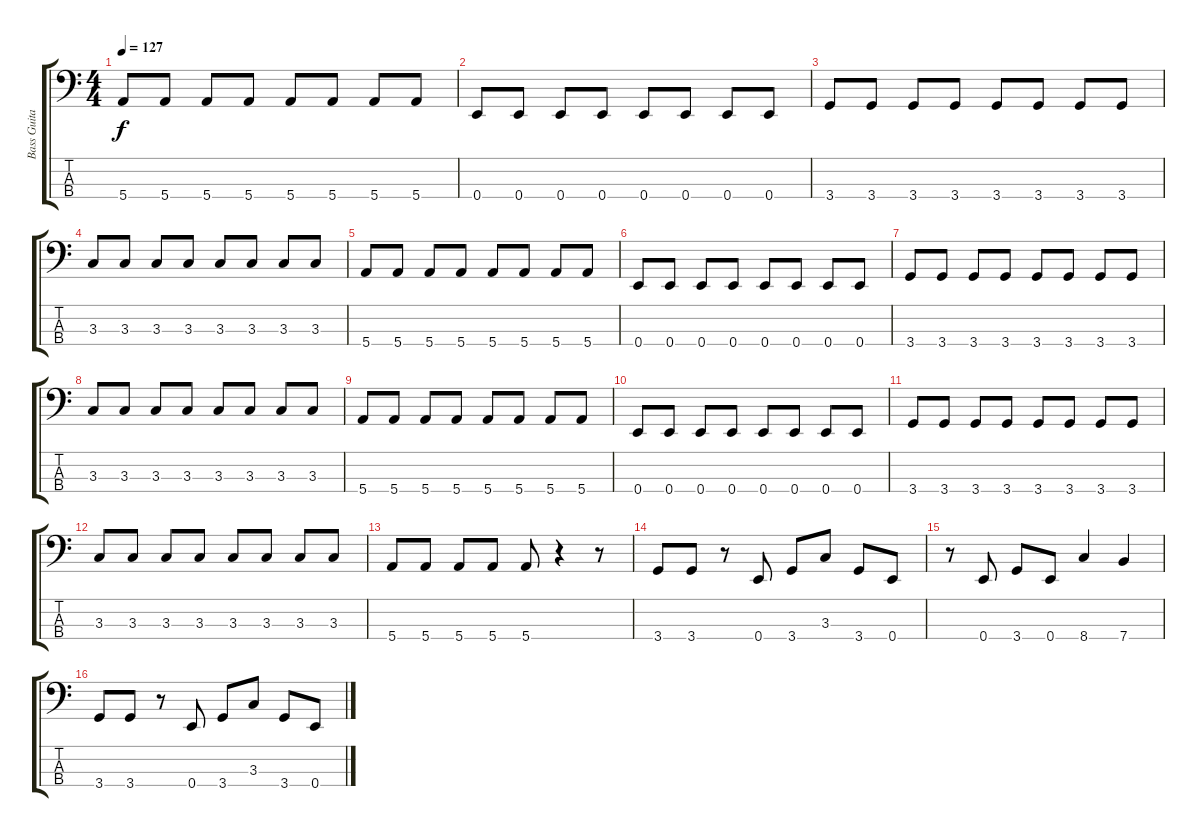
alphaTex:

\track ("Bass Guitar" "Bass Guita") {instrument electricbassfinger}
\staff {score tabs}
\tuning (G2 D2 A1 E1) {hide}
\ts (4 4)
\tempo 127
\clef f4
\ks c
5.4.8{dy f} 5.4.8 5.4.8 5.4.8 5.4.8 5.4.8 5.4.8 5.4.8 |
0.4.8 0.4.8 0.4.8 0.4.8 0.4.8 0.4.8 0.4.8 0.4.8 |
3.4.8 3.4.8 3.4.8 3.4.8 3.4.8 3.4.8 3.4.8 3.4.8 |
3.3.8 3.3.8 3.3.8 3.3.8 3.3.8 3.3.8 3.3.8 3.3.8 |
5.4.8 5.4.8 5.4.8 5.4.8 5.4.8 5.4.8 5.4.8 5.4.8 |
0.4.8 0.4.8 0.4.8 0.4.8 0.4.8 0.4.8 0.4.8 0.4.8 |
3.4.8 3.4.8 3.4.8 3.4.8 3.4.8 3.4.8 3.4.8 3.4.8 |
3.3.8 3.3.8 3.3.8 3.3.8 3.3.8 3.3.8 3.3.8 3.3.8 |
5.4.8 5.4.8 5.4.8 5.4.8 5.4.8 5.4.8 5.4.8 5.4.8 |
0.4.8 0.4.8 0.4.8 0.4.8 0.4.8 0.4.8 0.4.8 0.4.8 |
3.4.8 3.4.8 3.4.8 3.4.8 3.4.8 3.4.8 3.4.8 3.4.8 |
3.3.8 3.3.8 3.3.8 3.3.8 3.3.8 3.3.8 3.3.8 3.3.8 |
5.4.8 5.4.8 5.4.8 5.4.8 5.4.8 r.4 r.8 |
3.4.8 3.4.8 r.8 0.4.8 3.4.8 3.3.8 3.4.8 0.4.8 |
r.8 0.4.8 3.4.8 0.4.8 8.4.4 7.4.4 |
3.4.8 3.4.8 r.8 0.4.8 3.4.8 3.3.8 3.4.8 0.4.8
